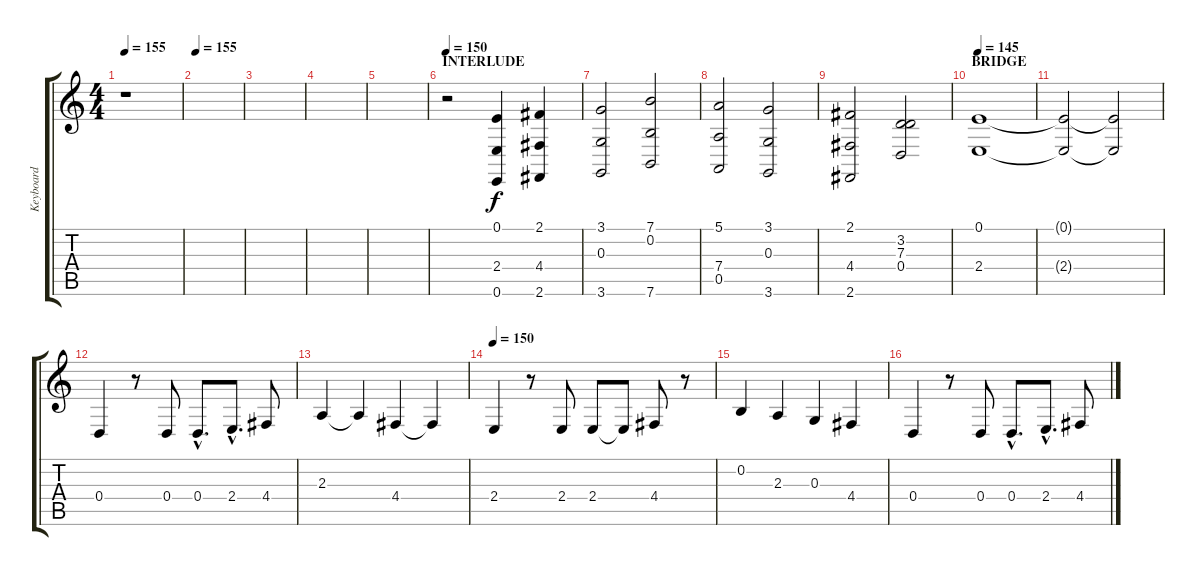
\track ("Keyboard" "Keyboard") {instrument pad4choir}
\staff {score tabs}
\tuning (E4 B3 G3 D3 A2 E2) {hide}
\ts (4 4)
\tempo 155
\clef g2
\ks c
r.1{dy f} |
\tempo 155
|
|
|
|
\section ("" "INTERLUDE")
\tempo 150
r.2{volume 13} (0.1 2.4 0.6).4 (2.1 4.4 2.6).4 |
(3.1 0.3 3.6).2 (7.1 0.2 7.6).2 |
(5.1 7.4 0.5).2 (3.1 0.3 3.6).2 |
(2.1 4.4 2.6).2 (3.2 7.3 0.4).2 |
\section ("" "BRIDGE")
\tempo 150
\tempo 145
(0.1 2.4).1 |
(0.1{t} 2.4{t}).2{volume 8} (0.1{t} 2.4{t}).2{volume 5} |
0.4.4{volume 13} r.8 0.4.8 0.4{hac}.8{d} 2.4{hac}.8{d} 4.4.8 |
2.3.4 2.3{t}.4 4.4.4 4.4{t}.4 |
\tempo 150
2.4.4{volume 14} r.8 2.4.8 2.4.8 2.4{t}.8 4.4.8 r.8 |
0.2.4 2.3.4 0.3.4 4.4.4 |
0.4.4 r.8 0.4.8 0.4{hac}.8{d} 2.4{hac}.8{d} 4.4.8
